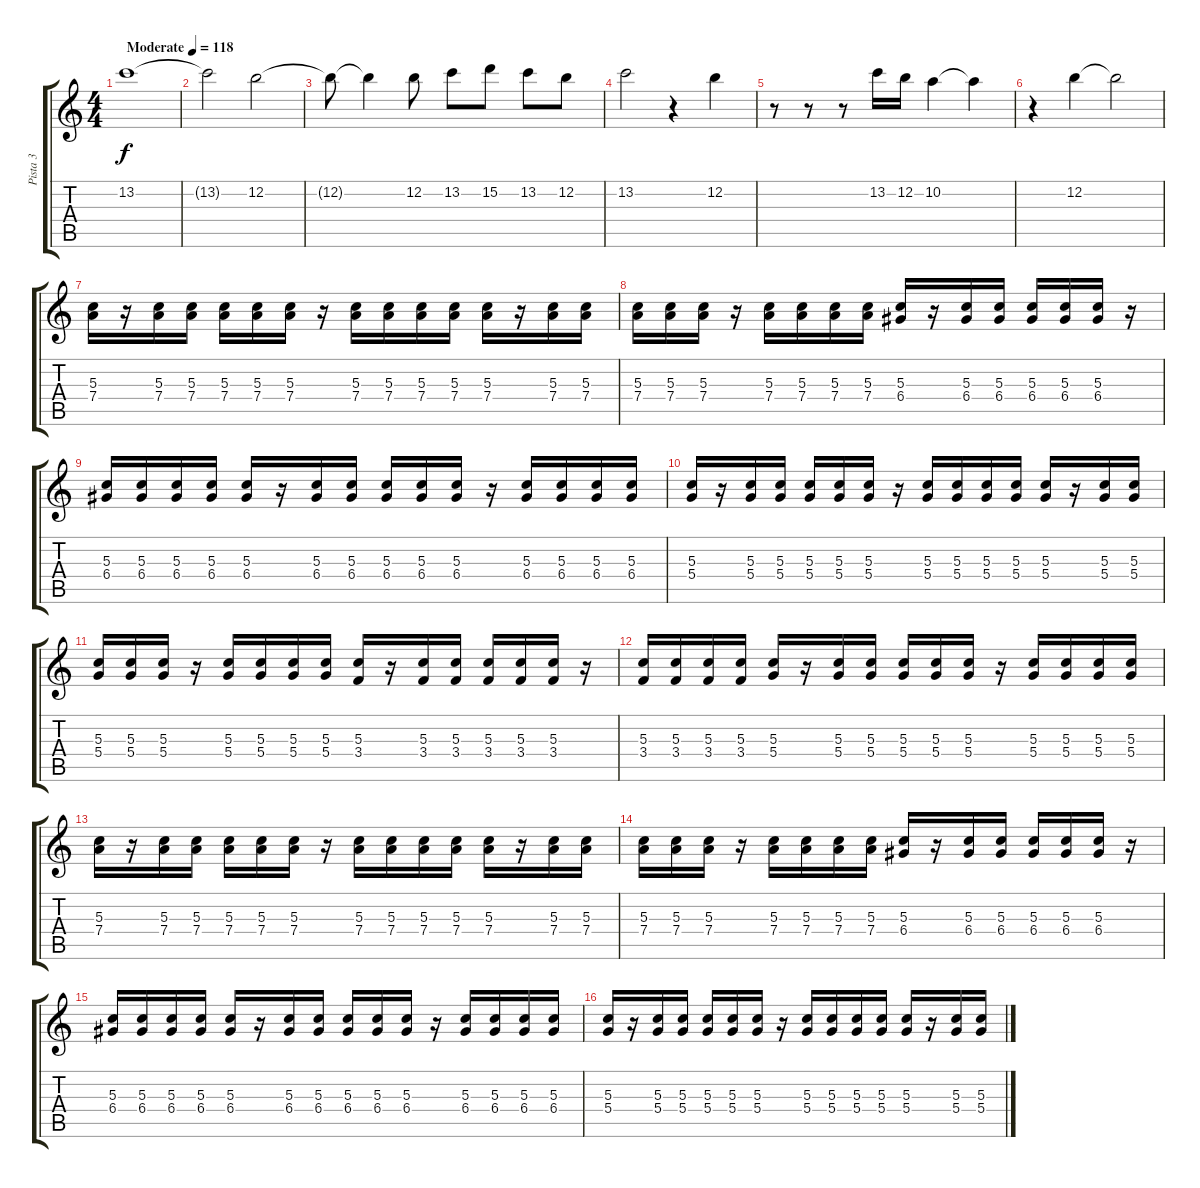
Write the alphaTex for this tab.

\track ("Pista 3" "Pista 3") {instrument distortionguitar}
\staff {score tabs}
\tuning (E4 B3 G3 D3 A2 E2) {hide}
\ts (4 4)
\tempo (118 "Moderate")
\clef g2
\ks c
13.2.1{dy f instrument distortionguitar} |
13.2{t}.2 12.2.2 |
12.2{t}.8 12.2{t}.4 12.2.8 13.2.8 15.2.8 13.2.8 12.2.8 |
13.2.2 r.4 12.2.4 |
r.8 r.8 r.8 13.2.16 12.2.16 10.2.4 10.2{t}.4 |
r.4 12.2.4 12.2{t}.2 |
(5.3 7.4).16 r.16 (5.3 7.4).16 (5.3 7.4).16 (5.3 7.4).16 (5.3 7.4).16 (5.3 7.4).16 r.16 (5.3 7.4).16 (5.3 7.4).16 (5.3 7.4).16 (5.3 7.4).16 (5.3 7.4).16 r.16 (5.3 7.4).16 (5.3 7.4).16 |
(5.3 7.4).16 (5.3 7.4).16 (5.3 7.4).16 r.16 (5.3 7.4).16 (5.3 7.4).16 (5.3 7.4).16 (5.3 7.4).16 (5.3 6.4).16 r.16 (5.3 6.4).16 (5.3 6.4).16 (5.3 6.4).16 (5.3 6.4).16 (5.3 6.4).16 r.16 |
(5.3 6.4).16 (5.3 6.4).16 (5.3 6.4).16 (5.3 6.4).16 (5.3 6.4).16 r.16 (5.3 6.4).16 (5.3 6.4).16 (5.3 6.4).16 (5.3 6.4).16 (5.3 6.4).16 r.16 (5.3 6.4).16 (5.3 6.4).16 (5.3 6.4).16 (5.3 6.4).16 |
(5.3 5.4).16 r.16 (5.3 5.4).16 (5.3 5.4).16 (5.3 5.4).16 (5.3 5.4).16 (5.3 5.4).16 r.16 (5.3 5.4).16 (5.3 5.4).16 (5.3 5.4).16 (5.3 5.4).16 (5.3 5.4).16 r.16 (5.3 5.4).16 (5.3 5.4).16 |
(5.3 5.4).16 (5.3 5.4).16 (5.3 5.4).16 r.16 (5.3 5.4).16 (5.3 5.4).16 (5.3 5.4).16 (5.3 5.4).16 (5.3 3.4).16 r.16 (5.3 3.4).16 (5.3 3.4).16 (5.3 3.4).16 (5.3 3.4).16 (5.3 3.4).16 r.16 |
(5.3 3.4).16 (5.3 3.4).16 (5.3 3.4).16 (5.3 3.4).16 (5.3 5.4).16 r.16 (5.3 5.4).16 (5.3 5.4).16 (5.3 5.4).16 (5.3 5.4).16 (5.3 5.4).16 r.16 (5.3 5.4).16 (5.3 5.4).16 (5.3 5.4).16 (5.3 5.4).16 |
(5.3 7.4).16 r.16 (5.3 7.4).16 (5.3 7.4).16 (5.3 7.4).16 (5.3 7.4).16 (5.3 7.4).16 r.16 (5.3 7.4).16 (5.3 7.4).16 (5.3 7.4).16 (5.3 7.4).16 (5.3 7.4).16 r.16 (5.3 7.4).16 (5.3 7.4).16 |
(5.3 7.4).16 (5.3 7.4).16 (5.3 7.4).16 r.16 (5.3 7.4).16 (5.3 7.4).16 (5.3 7.4).16 (5.3 7.4).16 (5.3 6.4).16 r.16 (5.3 6.4).16 (5.3 6.4).16 (5.3 6.4).16 (5.3 6.4).16 (5.3 6.4).16 r.16 |
(5.3 6.4).16 (5.3 6.4).16 (5.3 6.4).16 (5.3 6.4).16 (5.3 6.4).16 r.16 (5.3 6.4).16 (5.3 6.4).16 (5.3 6.4).16 (5.3 6.4).16 (5.3 6.4).16 r.16 (5.3 6.4).16 (5.3 6.4).16 (5.3 6.4).16 (5.3 6.4).16 |
(5.3 5.4).16 r.16 (5.3 5.4).16 (5.3 5.4).16 (5.3 5.4).16 (5.3 5.4).16 (5.3 5.4).16 r.16 (5.3 5.4).16 (5.3 5.4).16 (5.3 5.4).16 (5.3 5.4).16 (5.3 5.4).16 r.16 (5.3 5.4).16 (5.3 5.4).16
